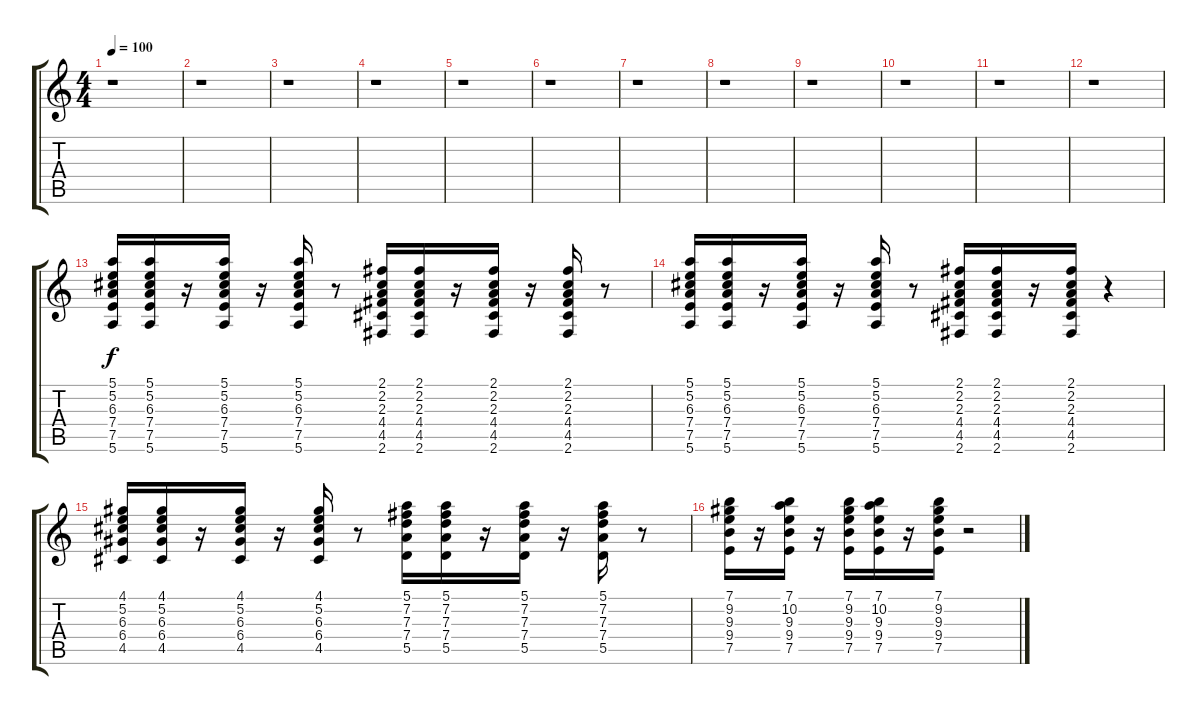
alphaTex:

\track "" {instrument acousticguitarsteel}
\staff {score tabs}
\tuning (E4 B3 G3 D3 A2 E2) {hide}
\ts (4 4)
\tempo 100
\clef g2
\ks c
r.1{dy f} |
r.1 |
r.1 |
r.1 |
r.1 |
r.1 |
r.1 |
r.1 |
r.1 |
r.1 |
r.1 |
r.1 |
(5.1 5.2 6.3 7.4 7.5 5.6).16 (5.1 5.2 6.3 7.4 7.5 5.6).16 r.16 (5.1 5.2 6.3 7.4 7.5 5.6).16 r.16 (5.1 5.2 6.3 7.4 7.5 5.6).16 r.8 (2.1 2.2 2.3 4.4 4.5 2.6).16 (2.1 2.2 2.3 4.4 4.5 2.6).16 r.16 (2.1 2.2 2.3 4.4 4.5 2.6).16 r.16 (2.1 2.2 2.3 4.4 4.5 2.6).16 r.8 |
(5.1 5.2 6.3 7.4 7.5 5.6).16 (5.1 5.2 6.3 7.4 7.5 5.6).16 r.16 (5.1 5.2 6.3 7.4 7.5 5.6).16 r.16 (5.1 5.2 6.3 7.4 7.5 5.6).16 r.8 (2.1 2.2 2.3 4.4 4.5 2.6).16 (2.1 2.2 2.3 4.4 4.5 2.6).16 r.16 (2.1 2.2 2.3 4.4 4.5 2.6).16 r.4 |
(4.1 5.2 6.3 6.4 4.5).16 (4.1 5.2 6.3 6.4 4.5).16 r.16 (4.1 5.2 6.3 6.4 4.5).16 r.16 (4.1 5.2 6.3 6.4 4.5).16 r.8 (5.1 7.2 7.3 7.4 5.5).16 (5.1 7.2 7.3 7.4 5.5).16 r.16 (5.1 7.2 7.3 7.4 5.5).16 r.16 (5.1 7.2 7.3 7.4 5.5).16 r.8 |
(7.1 9.2 9.3 9.4 7.5).16 r.16 (7.1 10.2 9.3 9.4 7.5).16 r.16 (7.1 9.2 9.3 9.4 7.5).16 (7.1 10.2 9.3 9.4 7.5).16 r.16 (7.1 9.2 9.3 9.4 7.5).16 r.2
